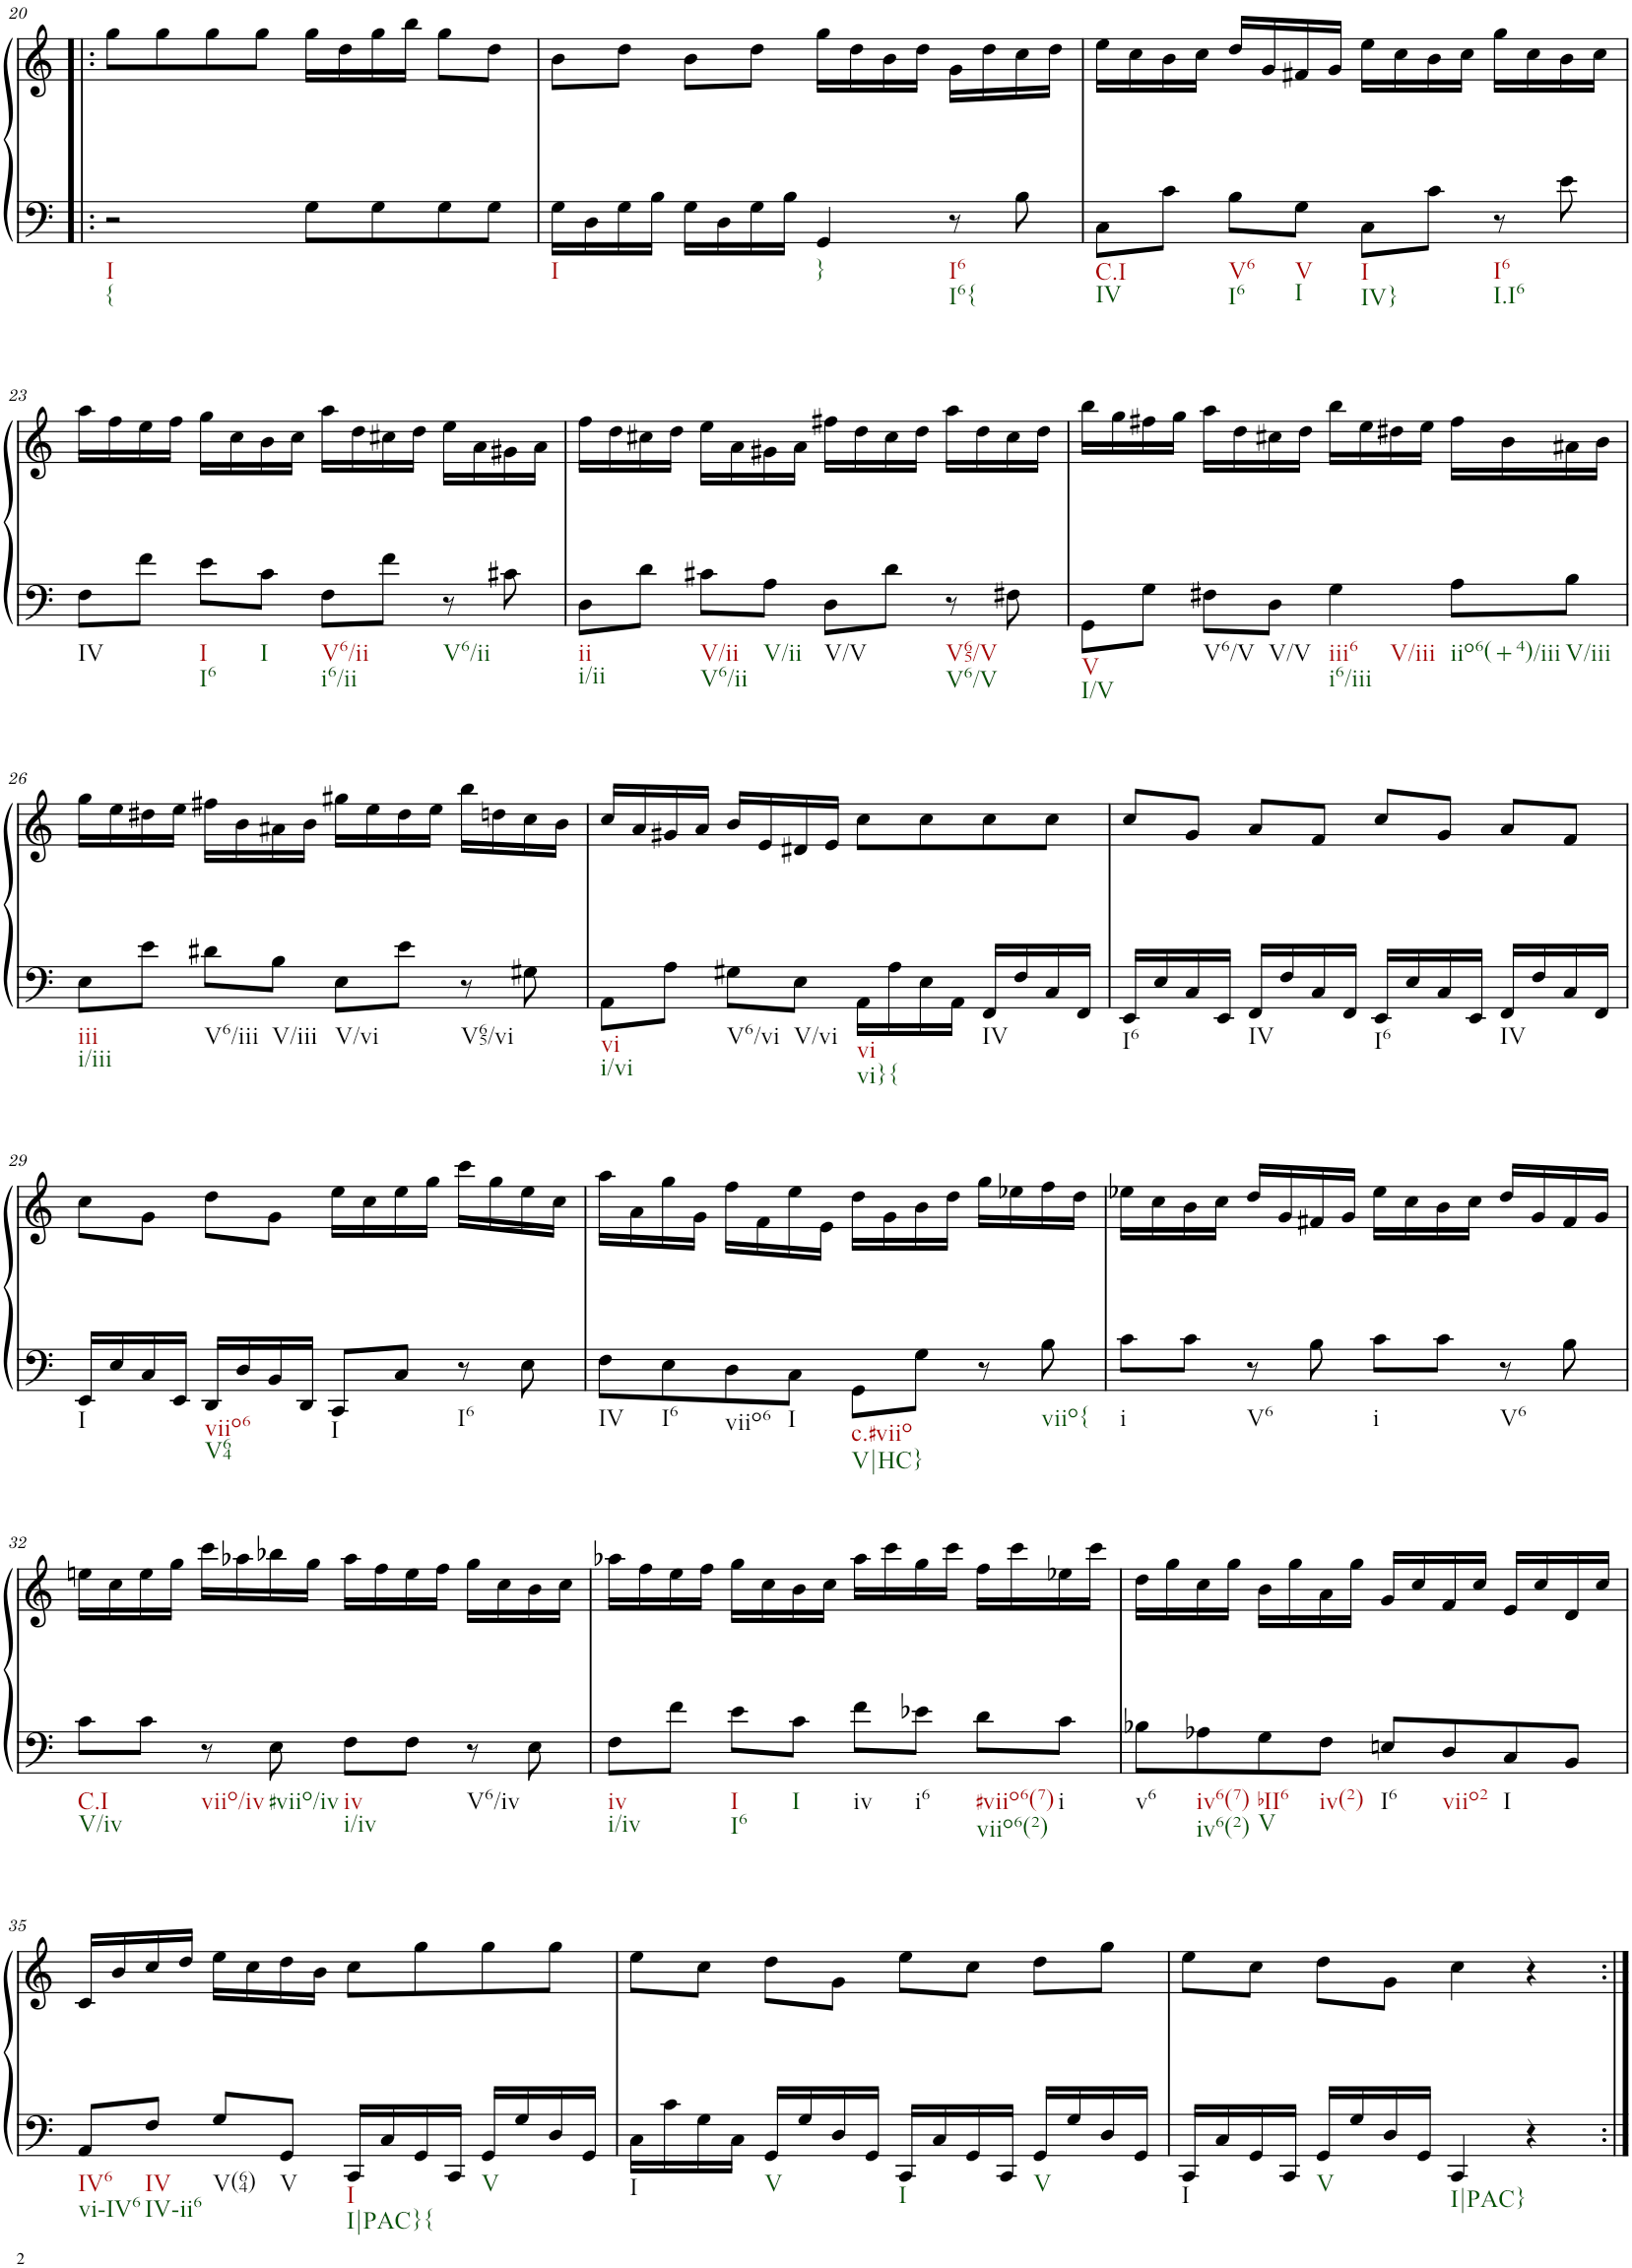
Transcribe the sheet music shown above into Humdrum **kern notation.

**kern	**kern
*part1	*part1
*staff2	*staff1
*I"Piano	*
*I'Pno.	*
!!LO:PB:g=z
*clefF4	*clefG2
*k[]	*k[]
*M4/4	*M4/4
*met(c)	*met(c)
=20!|:	=20!|:
!LO:TX:b:t=I	!
!LO:TX:b:t={	!
2r	8gg\L
.	8gg\
.	8gg\
.	8gg\J
8G\L	16gg\LL
.	16dd\
8G\	16gg\
.	16bb\JJ
8G\	8gg\L
8G\J	8dd\J
=21	=21
!LO:TX:b:t=I	!
16G\LL	8b\L
16D\	.
16G\	8dd\J
16B\JJ	.
16G\LL	8b\L
16D\	.
16G\	8dd\J
16B\JJ	.
!LO:TX:b:t=}	!
4GG/	16gg\LL
.	16dd\
.	16b\
.	16dd\JJ
!LO:TX:b:t=I6	!
!LO:TX:b:t=I6{	!
8r	16g\LL
.	16dd\
8B\	16cc\
.	16dd\JJ
=22	=22
!LO:TX:b:t=C.I	!
!LO:TX:b:t=IV	!
8C\L	16ee\LL
.	16cc\
8c\J	16b\
.	16cc\JJ
!LO:TX:b:t=V6	!
!LO:TX:b:t=I6	!
8B\L	16dd/LL
.	16g/
!LO:TX:b:t=V	!
!LO:TX:b:t=I	!
8G\J	16f#X/
.	16g/JJ
!LO:TX:b:t=I	!
!LO:TX:b:t=IV}	!
8C\L	16ee\LL
.	16cc\
8c\J	16b\
.	16cc\JJ
!LO:TX:b:t=I6	!
!LO:TX:b:t=I.I6	!
8r	16gg\LL
.	16cc\
8e\	16b\
.	16cc\JJ
!!LO:LB:g=z
=23	=23
!LO:TX:b:t=IV	!
8F\L	16aa\LL
.	16ff\
8f\J	16ee\
.	16ff\JJ
!LO:TX:b:t=I	!
!LO:TX:b:t=I6	!
8e\L	16gg\LL
.	16cc\
!LO:TX:b:t=I	!
8c\J	16b\
.	16cc\JJ
!LO:TX:b:t=V6/ii	!
!LO:TX:b:t=i6/ii	!
8F\L	16aa\LL
.	16dd\
8f\J	16cc#X\
.	16dd\JJ
!LO:TX:b:t=V6/ii	!
8r	16ee\LL
.	16a\
8c#X\	16g#X\
.	16a\JJ
=24	=24
!LO:TX:b:t=ii	!
!LO:TX:b:t=i/ii	!
8D\L	16ff\LL
.	16dd\
8d\J	16cc#X\
.	16dd\JJ
!LO:TX:b:t=V/ii	!
!LO:TX:b:t=V6/ii	!
8c#X\L	16ee\LL
.	16a\
!LO:TX:b:t=V/ii	!
8A\J	16g#X\
.	16a\JJ
!LO:TX:b:t=V/V	!
8D\L	16ff#X\LL
.	16dd\
8d\J	16cc#\
.	16dd\JJ
!LO:TX:b:t=V65/V	!
!LO:TX:b:t=V6/V	!
8r	16aa\LL
.	16dd\
8F#X\	16cc#\
.	16dd\JJ
=25	=25
!LO:TX:b:t=V	!
!LO:TX:b:t=I/V	!
8GG\L	16bb\LL
.	16gg\
8G\J	16ff#X\
.	16gg\JJ
!LO:TX:b:t=V6/V	!
8F#X\L	16aa\LL
.	16dd\
!LO:TX:b:t=V/V	!
8D\J	16cc#X\
.	16dd\JJ
!LO:TX:b:t=iii6	!
!LO:TX:b:t=i6/iii	!
!LO:TX:b:t=V/iii	!
4G\	16bb\LL
.	16ee\
.	16dd#X\
.	16ee\JJ
!LO:TX:b:t=iio6(+4)/iii	!
8A\L	16ff#\LL
.	16b\
!LO:TX:b:t=V/iii	!
8B\J	16a#X\
.	16b\JJ
!!LO:LB:g=z
=26	=26
!LO:TX:b:t=iii	!
!LO:TX:b:t=i/iii	!
8E\L	16gg\LL
.	16ee\
8e\J	16dd#X\
.	16ee\JJ
!LO:TX:b:t=V6/iii	!
8d#X\L	16ff#X\LL
.	16b\
!LO:TX:b:t=V/iii	!
8B\J	16a#X\
.	16b\JJ
!LO:TX:b:t=V/vi	!
8E\L	16gg#X\LL
.	16ee\
8e\J	16dd#\
.	16ee\JJ
!LO:TX:b:t=V65/vi	!
8r	16bb\LL
.	16ddn\
8G#X\	16cc\
.	16b\JJ
=27	=27
!LO:TX:b:t=vi	!
!LO:TX:b:t=i/vi	!
8AA\L	16cc/LL
.	16a/
8A\J	16g#X/
.	16a/JJ
!LO:TX:b:t=V6/vi	!
8G#X\L	16b/LL
.	16e/
!LO:TX:b:t=V/vi	!
8E\J	16d#X/
.	16e/JJ
!LO:TX:b:t=vi	!
!LO:TX:b:t=vi}{	!
16AA\LL	8cc\L
16A\	.
16E\	8cc\
16AA\JJ	.
!LO:TX:b:t=IV	!
16FF/LL	8cc\
16F/	.
16C/	8cc\J
16FF/JJ	.
=28	=28
!LO:TX:b:t=I6	!
16EE/LL	8cc/L
16E/	.
16C/	8g/J
16EE/JJ	.
!LO:TX:b:t=IV	!
16FF/LL	8a/L
16F/	.
16C/	8f/J
16FF/JJ	.
!LO:TX:b:t=I6	!
16EE/LL	8cc/L
16E/	.
16C/	8g/J
16EE/JJ	.
!LO:TX:b:t=IV	!
16FF/LL	8a/L
16F/	.
16C/	8f/J
16FF/JJ	.
!!LO:LB:g=z
=29	=29
!LO:TX:b:t=I	!
16EE/LL	8cc\L
16E/	.
16C/	8g\J
16EE/JJ	.
!LO:TX:b:t=viio6	!
!LO:TX:b:t=V64	!
16DD/LL	8dd\L
16D/	.
16BB/	8g\J
16DD/JJ	.
!LO:TX:b:t=I	!
8CC/L	16ee\LL
.	16cc\
8C/J	16ee\
.	16gg\JJ
!LO:TX:b:t=I6	!
8r	16ccc\LL
.	16gg\
8E\	16ee\
.	16cc\JJ
=30	=30
!LO:TX:b:t=IV	!
8F\L	16aa\LL
.	16a\
!LO:TX:b:t=I6	!
8E\	16gg\
.	16g\JJ
!LO:TX:b:t=viio6	!
8D\	16ff\LL
.	16f\
!LO:TX:b:t=I	!
8C\J	16ee\
.	16e\JJ
!LO:TX:b:t=c.#viio	!
!LO:TX:b:t=V|HC}	!
8GG\L	16dd\LL
.	16g\
8G\J	16b\
.	16dd\JJ
8r	16gg\LL
.	16ee-X\
!LO:TX:b:t=viio{	!
8B\	16ff\
.	16dd\JJ
=31	=31
!LO:TX:b:t=i	!
8c\L	16ee-X\LL
.	16cc\
8c\J	16b\
.	16cc\JJ
!LO:TX:b:t=V6	!
8r	16dd/LL
.	16g/
8B\	16f#X/
.	16g/JJ
!LO:TX:b:t=i	!
8c\L	16ee-\LL
.	16cc\
8c\J	16b\
.	16cc\JJ
!LO:TX:b:t=V6	!
8r	16dd/LL
.	16g/
8B\	16f#/
.	16g/JJ
!!LO:LB:g=z
=32	=32
!LO:TX:b:t=C.I	!
!LO:TX:b:t=V/iv	!
8c\L	16een\LL
.	16cc\
8c\J	16ee\
.	16gg\JJ
!LO:TX:b:t=viio/iv	!
8r	16ccc\LL
.	16aa-X\
!LO:TX:b:t=#viio/iv	!
8E\	16bb-X\
.	16gg\JJ
!LO:TX:b:t=iv	!
!LO:TX:b:t=i/iv	!
8F\L	16aa-\LL
.	16ff\
8F\J	16ee\
.	16ff\JJ
!LO:TX:b:t=V6/iv	!
8r	16gg\LL
.	16cc\
8E\	16b\
.	16cc\JJ
=33	=33
!LO:TX:b:t=iv	!
!LO:TX:b:t=i/iv	!
8F\L	16aa-X\LL
.	16ff\
8f\J	16ee\
.	16ff\JJ
!LO:TX:b:t=I	!
!LO:TX:b:t=I6	!
8e\L	16gg\LL
.	16cc\
!LO:TX:b:t=I	!
8c\J	16b\
.	16cc\JJ
!LO:TX:b:t=iv	!
8f\L	16aa-\LL
.	16ccc\
!LO:TX:b:t=i6	!
8e-X\J	16gg\
.	16ccc\JJ
!LO:TX:b:t=#viio6(7)	!
!LO:TX:b:t=viio6(2)	!
8d\L	16ff\LL
.	16ccc\
!LO:TX:b:t=i	!
8c\J	16ee-X\
.	16ccc\JJ
=34	=34
!LO:TX:b:t=v6	!
8B-X\L	16dd\LL
.	16gg\
!LO:TX:b:t=iv6(7)	!
!LO:TX:b:t=iv6(2)	!
8A-X\	16cc\
.	16gg\JJ
!LO:TX:b:t=bII6	!
!LO:TX:b:t=V	!
8G\	16b\LL
.	16gg\
!LO:TX:b:t=iv(2)	!
8F\J	16a\
.	16gg\JJ
!LO:TX:b:t=I6	!
8En/L	16g/LL
.	16cc/
!LO:TX:b:t=viio2	!
8D/	16f/
.	16cc/JJ
!LO:TX:b:t=I	!
8C/	16e/LL
.	16cc/
8BB/J	16d/
.	16cc/JJ
!!LO:LB:g=z
=35	=35
!LO:TX:b:t=IV6	!
!LO:TX:b:t=vi-IV6	!
8AA/L	16c/LL
.	16b/
!LO:TX:b:t=IV	!
!LO:TX:b:t=IV-ii6	!
8F/J	16cc/
.	16dd/JJ
!LO:TX:b:t=V(64)	!
8G/L	16ee\LL
.	16cc\
!LO:TX:b:t=V	!
8GG/J	16dd\
.	16b\JJ
!LO:TX:b:t=I	!
!LO:TX:b:t=I|PAC}{	!
16CC/LL	8cc\L
16C/	.
16GG/	8gg\
16CC/JJ	.
!LO:TX:b:t=V	!
16GG/LL	8gg\
16G/	.
16D/	8gg\J
16GG/JJ	.
=36	=36
!LO:TX:b:t=I	!
16C\LL	8ee\L
16c\	.
16G\	8cc\J
16C\JJ	.
!LO:TX:b:t=V	!
16GG/LL	8dd\L
16G/	.
16D/	8g\J
16GG/JJ	.
!LO:TX:b:t=I	!
16CC/LL	8ee\L
16C/	.
16GG/	8cc\J
16CC/JJ	.
!LO:TX:b:t=V	!
16GG/LL	8dd\L
16G/	.
16D/	8gg\J
16GG/JJ	.
=37	=37
!LO:TX:b:t=I	!
16CC/LL	8ee\L
16C/	.
16GG/	8cc\J
16CC/JJ	.
!LO:TX:b:t=V	!
16GG/LL	8dd\L
16G/	.
16D/	8g\J
16GG/JJ	.
!LO:TX:b:t=I|PAC}	!
4CC/	4cc\
4r	4r
=:|!	=:|!
*-	*-
